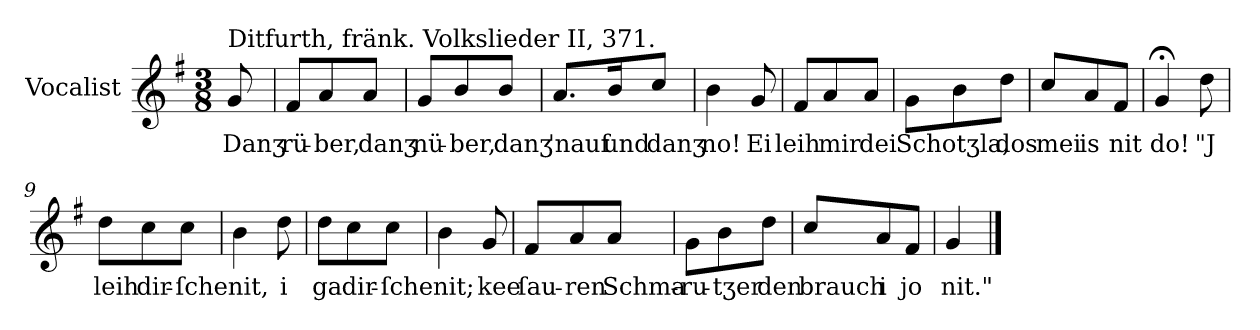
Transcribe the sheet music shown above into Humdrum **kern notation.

**kern	**text
*part1	*part1
*staff1	*staff1
*I"Vocalist	*
*k[f#]	*
*G:	*
*M3/8	*
=	=
!LO:TX:a:t=Ditfurth, fränk. Volkslieder II, 371.	!
8g	Danʒ
=1	=1
8f#L	rü-
8a	-ber,
8aJ	danʒ
=2	=2
8gL	nü-
8b/	-ber,
8b/J	danʒ
=3	=3
8.aL	'nauf
16b/K	und
8ccJ	danʒ
=4	=4
4b	no!
8g	Ei
=5	=5
8f#L	leih
8a	mir
8aJ	dei
=6	=6
8gL	Schotʒla,
8b	.
8ddJ	dos
=7	=7
8ccL	mei
8a	is
8f#J	nit
=8	=8
4g;<	do!
8dd	"J
=9	=9
8ddL	leih
8cc	dir-
8ccJ	-ſche
=10	=10
4b	nit,
8dd	i
=11	=11
8ddL	ga
8cc	dir-
8ccJ	-ſche
=12	=12
4b	nit;
8g	kee
=13	=13
8f#L	ſau-
8a	-ren
8aJ	Schma-
=14	=14
8gL	-ru-
8b	-tʒer
8ddJ	den
=15	=15
8ccL	brauch
8a	i
8f#J	jo
=16	=16
4g	nit."
==	==
*-	*-
